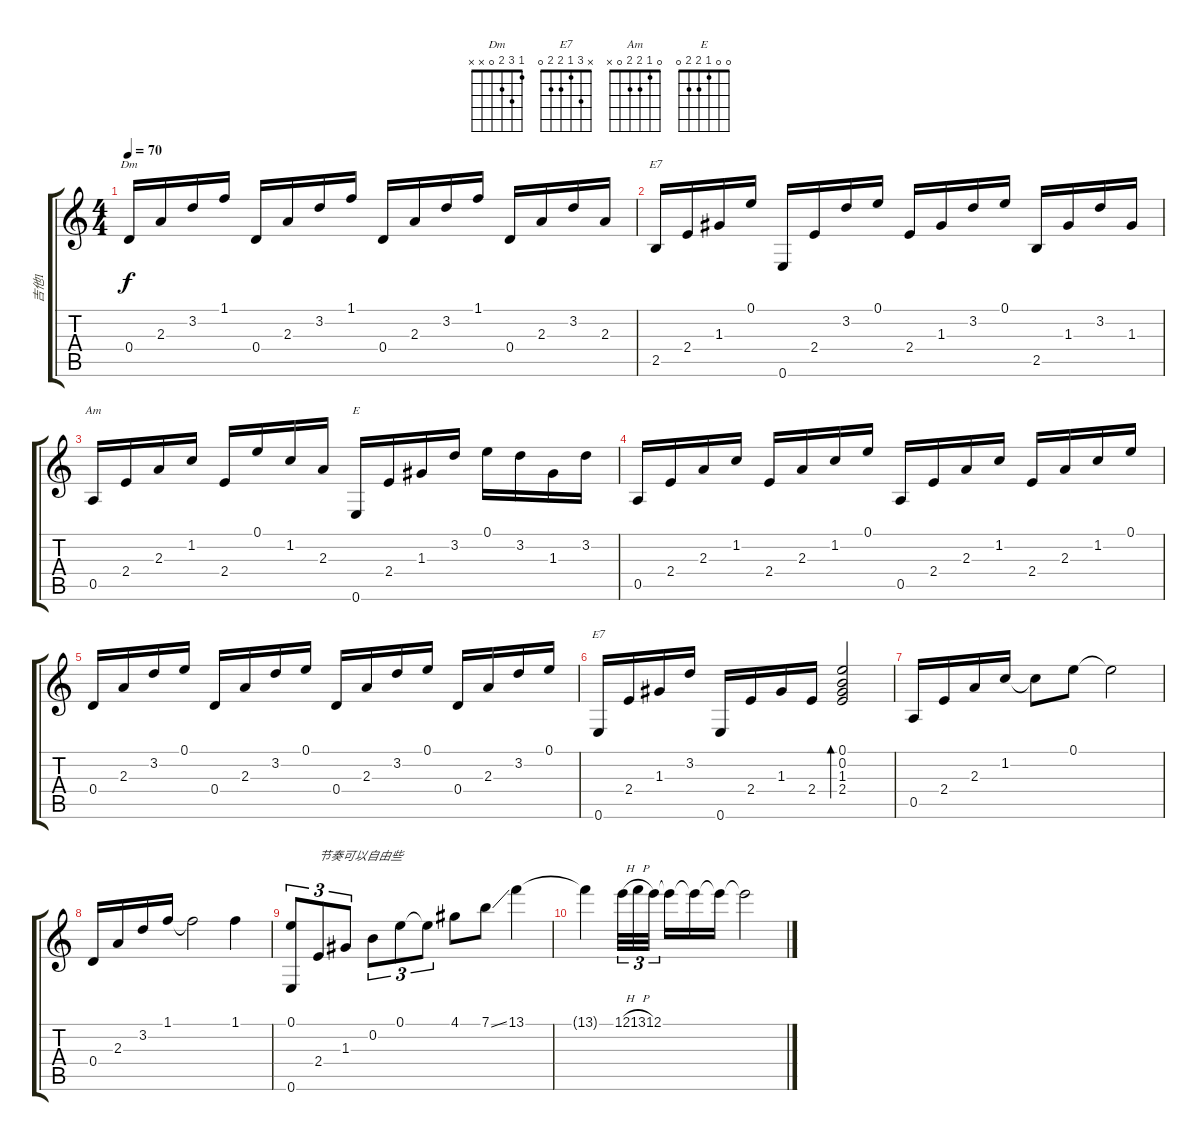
\track ("吉他1" "吉他1") {instrument acousticguitarsteel}
\staff {score tabs}
\tuning (E4 B3 G3 D3 A2 E2) {hide}
\chord ("Dm" 1 3 2 0 x x)
\chord ("E7" x 3 1 2 2 x)
\chord ("Am" 0 1 2 2 0 x)
\chord ("E" 0 0 1 2 2 0)
\chord ("E7" x 3 1 2 2 0)
\ts (4 4)
\tempo 70
\clef g2
\ks c
0.4.16{ch "Dm" dy f} 2.3.16 3.2.16 1.1.16 0.4.16 2.3.16 3.2.16 1.1.16 0.4.16 2.3.16 3.2.16 1.1.16 0.4.16 2.3.16 3.2.16 2.3.16 |
2.5.16{ch "E7"} 2.4.16 1.3.16 0.1.16 0.6.16 2.4.16 3.2.16 0.1.16 2.4.16 1.3.16 3.2.16 0.1.16 2.5.16 1.3.16 3.2.16 1.3.16 |
0.5.16{ch "Am"} 2.4.16 2.3.16 1.2.16 2.4.16 0.1.16 1.2.16 2.3.16 0.6.16{ch "E"} 2.4.16 1.3.16 3.2.16 0.1.16 3.2.16 1.3.16 3.2.16 |
0.5.16 2.4.16 2.3.16 1.2.16 2.4.16 2.3.16 1.2.16 0.1.16 0.5.16 2.4.16 2.3.16 1.2.16 2.4.16 2.3.16 1.2.16 0.1.16 |
0.4.16 2.3.16 3.2.16 0.1.16 0.4.16 2.3.16 3.2.16 0.1.16 0.4.16 2.3.16 3.2.16 0.1.16 0.4.16 2.3.16 3.2.16 0.1.16 |
0.6.16{ch "E7"} 2.4.16 1.3.16 3.2.16 0.6.16 2.4.16 1.3.16 2.4.16 (0.1 0.2 1.3 2.4).2{bd 120} |
0.5.16 2.4.16 2.3.16 1.2.16 1.2{t}.8 0.1.8 0.1{t}.2 |
0.4.16 2.3.16 3.2.16 1.1.16 1.1{t}.2 1.1.4 |
(0.1 0.6).8{tu (3 2)} 2.4.8{tu (3 2) txt "节奏可以自由些"} 1.3.8{tu (3 2)} 0.2.8{tu (3 2)} 0.1.8{tu (3 2)} 0.1{t}.8{tu (3 2)} 4.1.8 7.1{ss}.8 13.1.4 |
13.1{t}.4 12.1{h}.32{tu (3 2)} 13.1{h}.32{tu (3 2)} 12.1.32{tu (3 2)} 12.1{t}.16 12.1{t}.16 12.1{t}.16 12.1{t}.2
